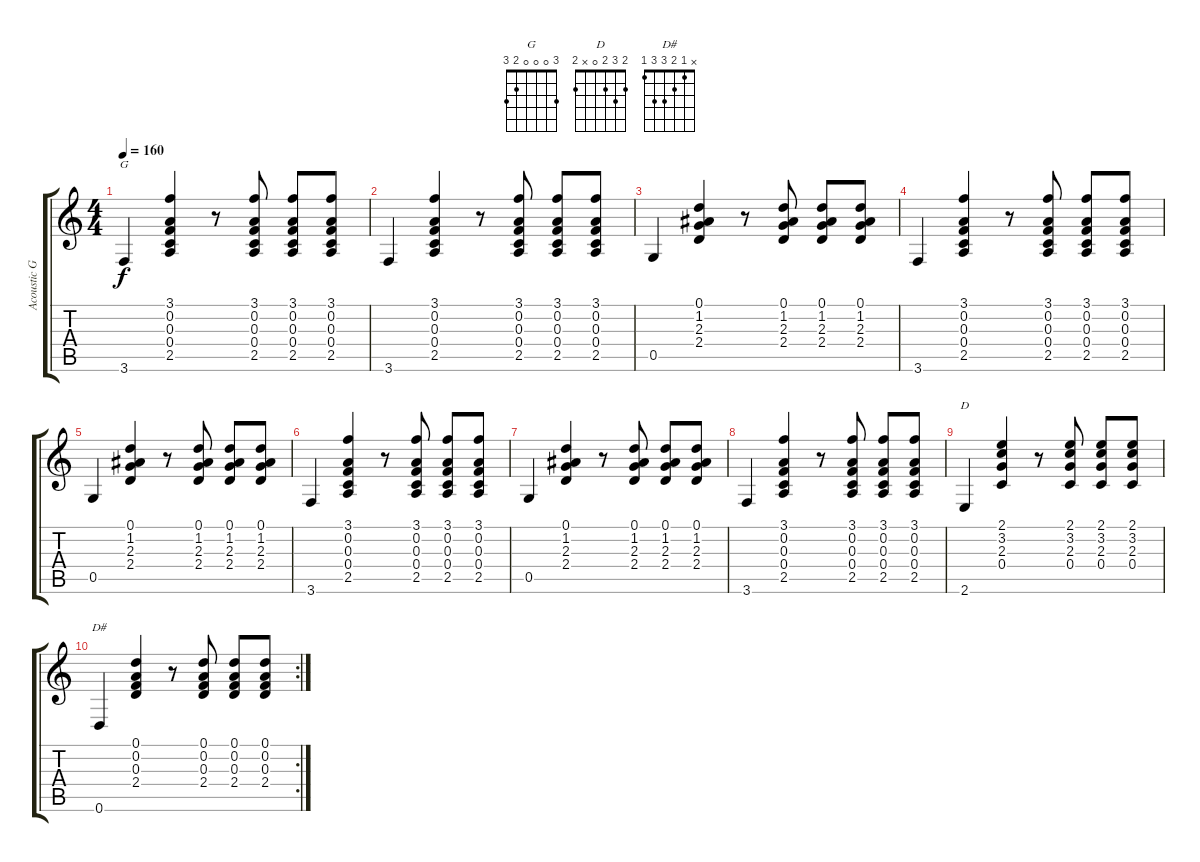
\track ("Acoustic Guitar" "Acoustic G") {instrument acousticguitarnylon}
\staff {score tabs}
\tuning (D4 A3 F3 C3 G2 D2) {hide}
\chord ("G" 3 0 0 0 2 3)
\chord ("D" 2 3 2 0 x 2)
\chord ("D#" x 1 2 3 3 1)
\ts (4 4)
\tempo 160
\clef g2
\ks c
3.6.4{ch "G" dy f} (3.1 0.2 0.3 0.4 2.5).4 r.8 (3.1 0.2 0.3 0.4 2.5).8 (3.1 0.2 0.3 0.4 2.5).8 (3.1 0.2 0.3 0.4 2.5).8 |
3.6.4 (3.1 0.2 0.3 0.4 2.5).4 r.8 (3.1 0.2 0.3 0.4 2.5).8 (3.1 0.2 0.3 0.4 2.5).8 (3.1 0.2 0.3 0.4 2.5).8 |
0.5.4 (0.1 1.2 2.3 2.4).4 r.8 (0.1 1.2 2.3 2.4).8 (0.1 1.2 2.3 2.4).8 (0.1 1.2 2.3 2.4).8 |
3.6.4 (3.1 0.2 0.3 0.4 2.5).4 r.8 (3.1 0.2 0.3 0.4 2.5).8 (3.1 0.2 0.3 0.4 2.5).8 (3.1 0.2 0.3 0.4 2.5).8 |
0.5.4 (0.1 1.2 2.3 2.4).4 r.8 (0.1 1.2 2.3 2.4).8 (0.1 1.2 2.3 2.4).8 (0.1 1.2 2.3 2.4).8 |
3.6.4 (3.1 0.2 0.3 0.4 2.5).4 r.8 (3.1 0.2 0.3 0.4 2.5).8 (3.1 0.2 0.3 0.4 2.5).8 (3.1 0.2 0.3 0.4 2.5).8 |
0.5.4 (0.1 1.2 2.3 2.4).4 r.8 (0.1 1.2 2.3 2.4).8 (0.1 1.2 2.3 2.4).8 (0.1 1.2 2.3 2.4).8 |
3.6.4 (3.1 0.2 0.3 0.4 2.5).4 r.8 (3.1 0.2 0.3 0.4 2.5).8 (3.1 0.2 0.3 0.4 2.5).8 (3.1 0.2 0.3 0.4 2.5).8 |
2.6.4{ch "D"} (2.1 3.2 2.3 0.4).4 r.8 (2.1 3.2 2.3 0.4).8 (2.1 3.2 2.3 0.4).8 (2.1 3.2 2.3 0.4).8 |
\rc 2
0.6.4{ch "D#"} (0.1 0.2 0.3 2.4).4 r.8 (0.1 0.2 0.3 2.4).8 (0.1 0.2 0.3 2.4).8 (0.1 0.2 0.3 2.4).8
